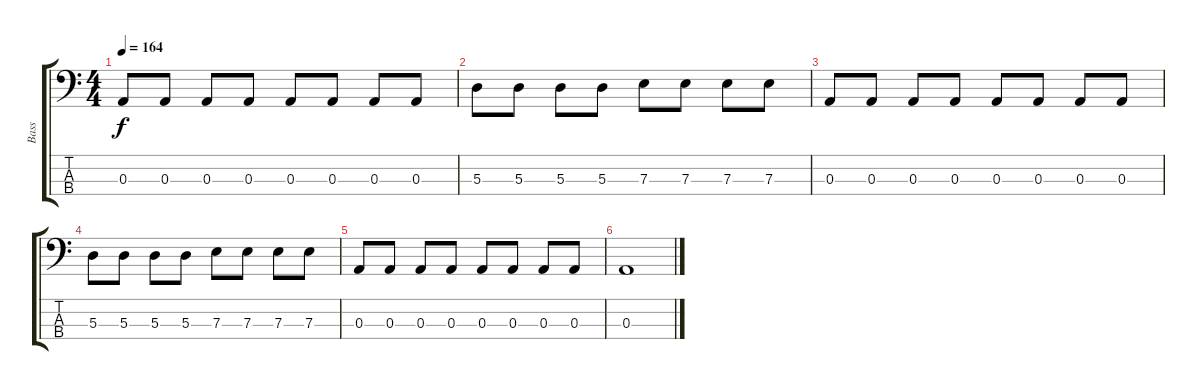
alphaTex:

\track ("Bass" "Bass") {instrument electricbasspick}
\staff {score tabs}
\tuning (G2 D2 A1 E1) {hide}
\ts (4 4)
\tempo 164
\clef f4
\ks c
0.3.8{dy f} 0.3.8 0.3.8 0.3.8 0.3.8 0.3.8 0.3.8 0.3.8 |
5.3.8 5.3.8 5.3.8 5.3.8 7.3.8 7.3.8 7.3.8 7.3.8 |
0.3.8 0.3.8 0.3.8 0.3.8 0.3.8 0.3.8 0.3.8 0.3.8 |
5.3.8 5.3.8 5.3.8 5.3.8 7.3.8 7.3.8 7.3.8 7.3.8 |
0.3.8 0.3.8 0.3.8 0.3.8 0.3.8 0.3.8 0.3.8 0.3.8 |
0.3.1
